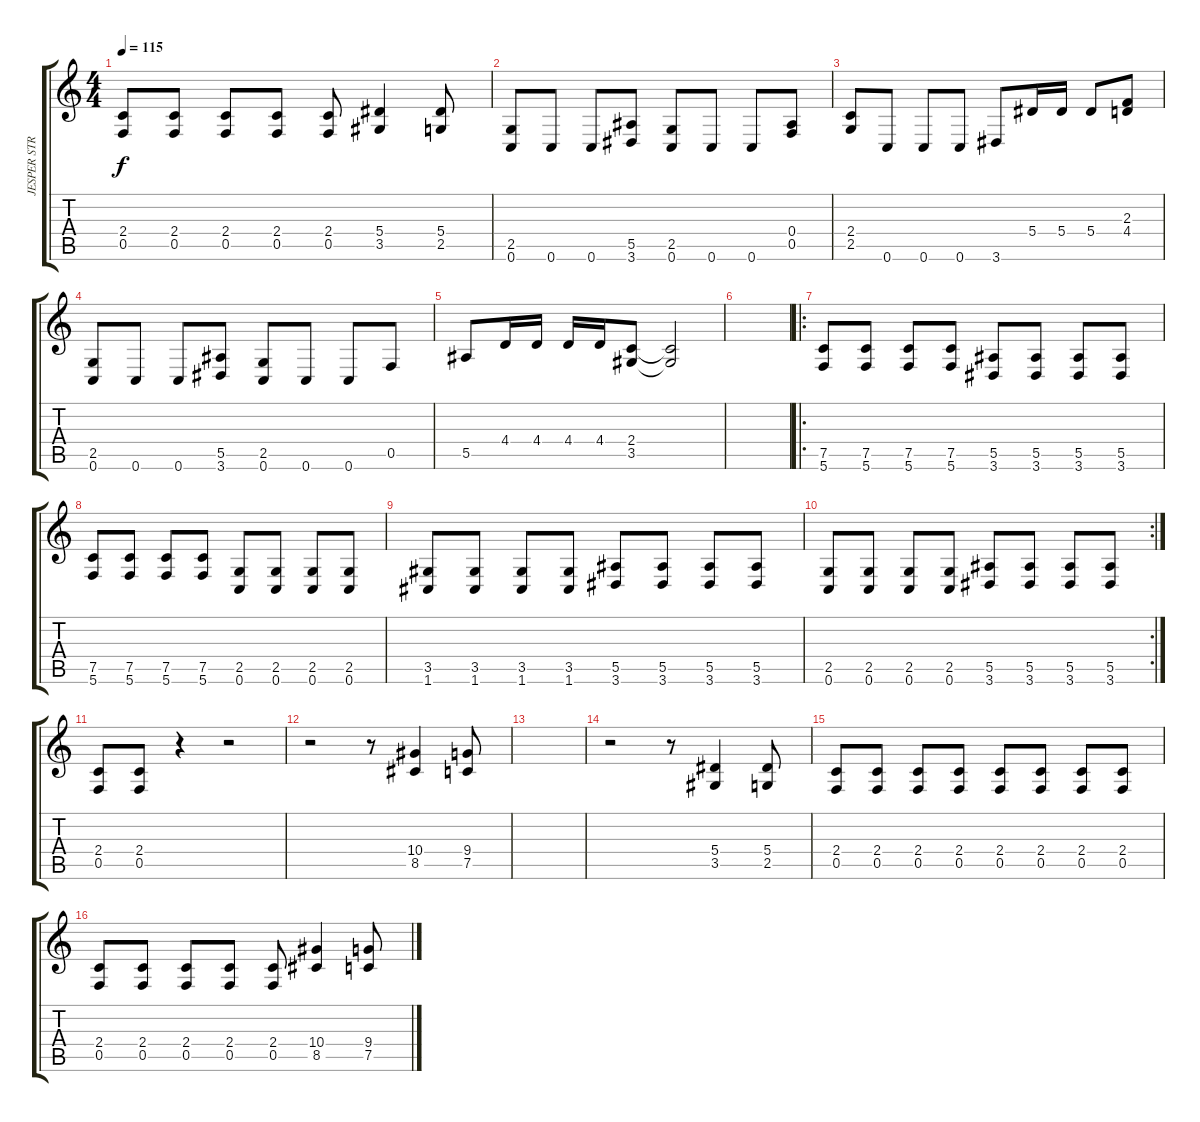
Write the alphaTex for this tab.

\track ("JESPER STROMBLAD" "JESPER STR") {instrument distortionguitar}
\staff {score tabs}
\tuning (C4 G3 Eb3 Bb2 F2 C2) {hide}
\ts (4 4)
\tempo 115
\clef g2
\ks c
(2.4 0.5).8{dy f} (2.4 0.5).8 (2.4 0.5).8 (2.4 0.5).8 (2.4 0.5).8 (5.4 3.5).4 (5.4 2.5).8 |
(2.5 0.6).8 0.6.8 0.6.8 (5.5 3.6).8 (2.5 0.6).8 0.6.8 0.6.8 (0.4 0.5).8 |
(2.4 2.5).8 0.6.8 0.6.8 0.6.8 3.6.8 5.4.16 5.4.16 5.4.8 (2.3 4.4).8 |
(2.5 0.6).8 0.6.8 0.6.8 (5.5 3.6).8 (2.5 0.6).8 0.6.8 0.6.8 0.5.8 |
5.5.8 4.4.16 4.4.16 4.4.16 4.4.16 (2.4 3.5).8 (2.4{t} 3.5{t}).2 |
|
\ro
(7.5 5.6).8 (7.5 5.6).8 (7.5 5.6).8 (7.5 5.6).8 (5.5 3.6).8 (5.5 3.6).8 (5.5 3.6).8 (5.5 3.6).8 |
(7.5 5.6).8 (7.5 5.6).8 (7.5 5.6).8 (7.5 5.6).8 (2.5 0.6).8 (2.5 0.6).8 (2.5 0.6).8 (2.5 0.6).8 |
(3.5 1.6).8 (3.5 1.6).8 (3.5 1.6).8 (3.5 1.6).8 (5.5 3.6).8 (5.5 3.6).8 (5.5 3.6).8 (5.5 3.6).8 |
\rc 2
(2.5 0.6).8 (2.5 0.6).8 (2.5 0.6).8 (2.5 0.6).8 (5.5 3.6).8 (5.5 3.6).8 (5.5 3.6).8 (5.5 3.6).8 |
(2.4 0.5).8 (2.4 0.5).8 r.4 r.2 |
r.2 r.8 (10.4 8.5).4 (9.4 7.5).8 |
|
r.2 r.8 (5.4 3.5).4 (5.4 2.5).8 |
(2.4 0.5).8 (2.4 0.5).8 (2.4 0.5).8 (2.4 0.5).8 (2.4 0.5).8 (2.4 0.5).8 (2.4 0.5).8 (2.4 0.5).8 |
(2.4 0.5).8 (2.4 0.5).8 (2.4 0.5).8 (2.4 0.5).8 (2.4 0.5).8 (10.4 8.5).4 (9.4 7.5).8
